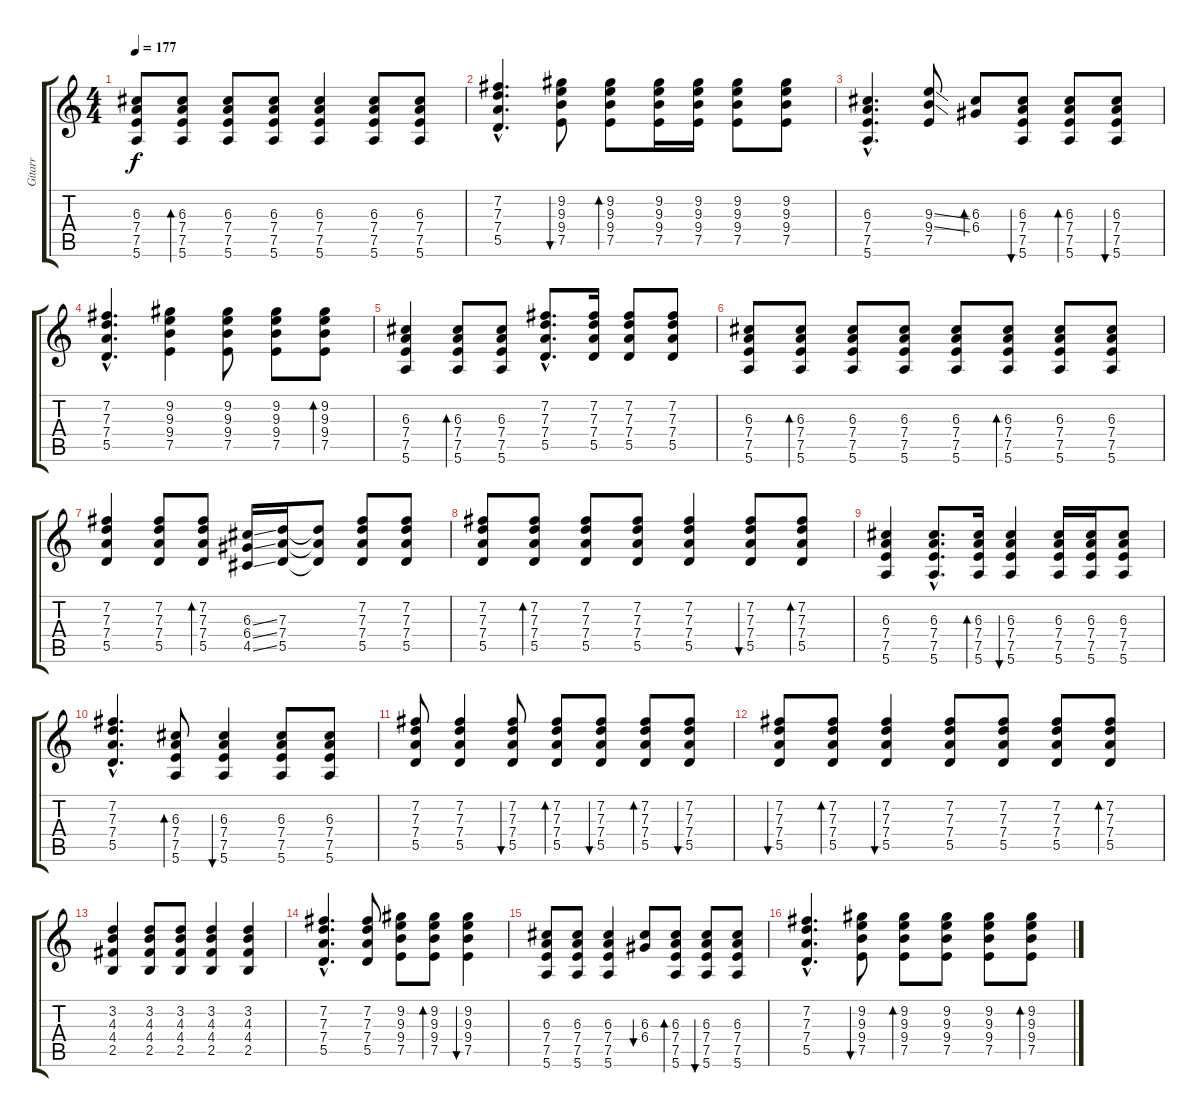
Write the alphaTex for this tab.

\track ("Gitarr" "Gitarr") {instrument distortionguitar}
\staff {score tabs}
\tuning (E4 B3 G3 D3 A2 E2) {hide}
\ts (4 4)
\tempo 177
\clef g2
\ks c
(6.3 7.4 7.5 5.6).8{dy f} (6.3 7.4 7.5 5.6).8{bd 240} (6.3 7.4 7.5 5.6).8 (6.3 7.4 7.5 5.6).8 (6.3 7.4 7.5 5.6).4 (6.3 7.4 7.5 5.6).8 (6.3 7.4 7.5 5.6).8 |
(7.2{hac} 7.3{hac} 7.4{hac} 5.5{hac}).4{d} (9.2 9.3 9.4 7.5).8{bu 240} (9.2 9.3 9.4 7.5).8{bd 240} (9.2 9.3 9.4 7.5).16 (9.2 9.3 9.4 7.5).16 (9.2 9.3 9.4 7.5).8 (9.2 9.3 9.4 7.5).8 |
(6.3{hac} 7.4{hac} 7.5{hac} 5.6{hac}).4{d} (9.3{ss} 9.4{ss} 7.5).8 (6.3 6.4).8{bd 240} (6.3 7.4 7.5 5.6).8{bu 240} (6.3 7.4 7.5 5.6).8{bd 240} (6.3 7.4 7.5 5.6).8{bu 240} |
(7.2{hac} 7.3{hac} 7.4{hac} 5.5{hac}).4{d} (9.2 9.3 9.4 7.5).4 (9.2 9.3 9.4 7.5).8 (9.2 9.3 9.4 7.5).8 (9.2 9.3 9.4 7.5).8{bd 240} |
(6.3 7.4 7.5 5.6).4 (6.3 7.4 7.5 5.6).8{bd 240} (6.3 7.4 7.5 5.6).8 (7.2{hac} 7.3{hac} 7.4{hac} 5.5{hac}).8{d} (7.2 7.3 7.4 5.5).16 (7.2 7.3 7.4 5.5).8 (7.2 7.3 7.4 5.5).8 |
(6.3 7.4 7.5 5.6).8 (6.3 7.4 7.5 5.6).8{bd 240} (6.3 7.4 7.5 5.6).8 (6.3 7.4 7.5 5.6).8 (6.3 7.4 7.5 5.6).8 (6.3 7.4 7.5 5.6).8{bd 240} (6.3 7.4 7.5 5.6).8 (6.3 7.4 7.5 5.6).8 |
(7.2 7.3 7.4 5.5).4 (7.2 7.3 7.4 5.5).8 (7.2 7.3 7.4 5.5).8{bd 240} (6.3{ss} 6.4{ss} 4.5{ss}).16 (7.3 7.4 5.5).16 (7.3{t} 7.4{t} 5.5{t}).8 (7.2 7.3 7.4 5.5).8 (7.2 7.3 7.4 5.5).8 |
(7.2 7.3 7.4 5.5).8 (7.2 7.3 7.4 5.5).8{bd 240} (7.2 7.3 7.4 5.5).8 (7.2 7.3 7.4 5.5).8 (7.2 7.3 7.4 5.5).4 (7.2 7.3 7.4 5.5).8{bu 240} (7.2 7.3 7.4 5.5).8{bd 240} |
(6.3 7.4 7.5 5.6).4 (6.3{hac} 7.4{hac} 7.5{hac} 5.6{hac}).8{d} (6.3 7.4 7.5 5.6).16{bd 120} (6.3 7.4 7.5 5.6).4{bu 240} (6.3 7.4 7.5 5.6).16 (6.3 7.4 7.5 5.6).16 (6.3 7.4 7.5 5.6).8 |
(7.2{hac} 7.3{hac} 7.4{hac} 5.5{hac}).4{d} (6.3 7.4 7.5 5.6).8{bd 240} (6.3 7.4 7.5 5.6).4{bu 240} (6.3 7.4 7.5 5.6).8 (6.3 7.4 7.5 5.6).8 |
(7.2 7.3 7.4 5.5).8 (7.2 7.3 7.4 5.5).4 (7.2 7.3 7.4 5.5).8{bu 240} (7.2 7.3 7.4 5.5).8{bd 240} (7.2 7.3 7.4 5.5).8{bu 240} (7.2 7.3 7.4 5.5).8{bd 240} (7.2 7.3 7.4 5.5).8{bu 240} |
(7.2 7.3 7.4 5.5).8{bu 240} (7.2 7.3 7.4 5.5).8{bd 60} (7.2 7.3 7.4 5.5).4{bu 240} (7.2 7.3 7.4 5.5).8 (7.2 7.3 7.4 5.5).8 (7.2 7.3 7.4 5.5).8 (7.2 7.3 7.4 5.5).8{bd 240} |
(3.2 4.3 4.4 2.5).4 (3.2 4.3 4.4 2.5).8 (3.2 4.3 4.4 2.5).8 (3.2 4.3 4.4 2.5).4 (3.2 4.3 4.4 2.5).4 |
(7.2{hac} 7.3{hac} 7.4{hac} 5.5{hac}).4{d} (7.2 7.3 7.4 5.5).8 (9.2 9.3 9.4 7.5).8 (9.2 9.3 9.4 7.5).8{bd 240} (9.2 9.3 9.4 7.5).4{bu 240} |
(6.3 7.4 7.5 5.6).8 (6.3 7.4 7.5 5.6).8 (6.3 7.4 7.5 5.6).4 (6.3 6.4).8{bu 240} (6.3 7.4 7.5 5.6).8{bd 240} (6.3 7.4 7.5 5.6).8{bu 240} (6.3 7.4 7.5 5.6).8 |
(7.2{hac} 7.3{hac} 7.4{hac} 5.5{hac}).4{d} (9.2 9.3 9.4 7.5).8{bu 240} (9.2 9.3 9.4 7.5).8{bd 240} (9.2 9.3 9.4 7.5).8 (9.2 9.3 9.4 7.5).8 (9.2 9.3 9.4 7.5).8{bd 240}
